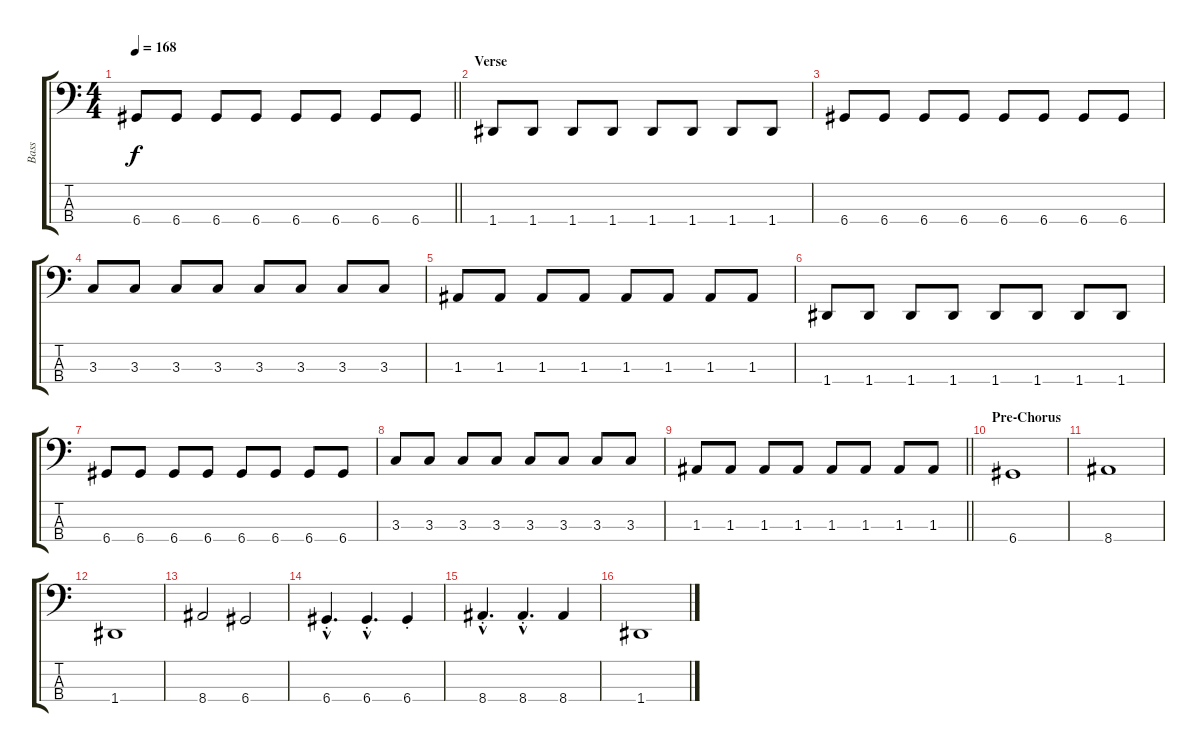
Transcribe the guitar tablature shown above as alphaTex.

\track ("Bass" "Bass") {instrument electricbassfinger}
\staff {score tabs}
\tuning (G2 D2 A1 D1) {hide}
\ts (4 4)
\tempo 168
\clef f4
\barLineRight lightlight
\ks c
6.4.8{dy f} 6.4.8 6.4.8 6.4.8 6.4.8 6.4.8 6.4.8 6.4.8 |
\section ("" "Verse")
1.4.8 1.4.8 1.4.8 1.4.8 1.4.8 1.4.8 1.4.8 1.4.8 |
6.4.8 6.4.8 6.4.8 6.4.8 6.4.8 6.4.8 6.4.8 6.4.8 |
3.3.8 3.3.8 3.3.8 3.3.8 3.3.8 3.3.8 3.3.8 3.3.8 |
1.3.8 1.3.8 1.3.8 1.3.8 1.3.8 1.3.8 1.3.8 1.3.8 |
1.4.8 1.4.8 1.4.8 1.4.8 1.4.8 1.4.8 1.4.8 1.4.8 |
6.4.8 6.4.8 6.4.8 6.4.8 6.4.8 6.4.8 6.4.8 6.4.8 |
3.3.8 3.3.8 3.3.8 3.3.8 3.3.8 3.3.8 3.3.8 3.3.8 |
\barLineRight lightlight
1.3.8 1.3.8 1.3.8 1.3.8 1.3.8 1.3.8 1.3.8 1.3.8 |
\section ("" "Pre-Chorus")
6.4.1 |
8.4.1 |
1.4.1 |
8.4.2 6.4.2 |
6.4{hac st}.4{d} 6.4{hac st}.4{d} 6.4{st}.4 |
8.4{hac st}.4{d} 8.4{hac st}.4{d} 8.4.4 |
1.4.1
